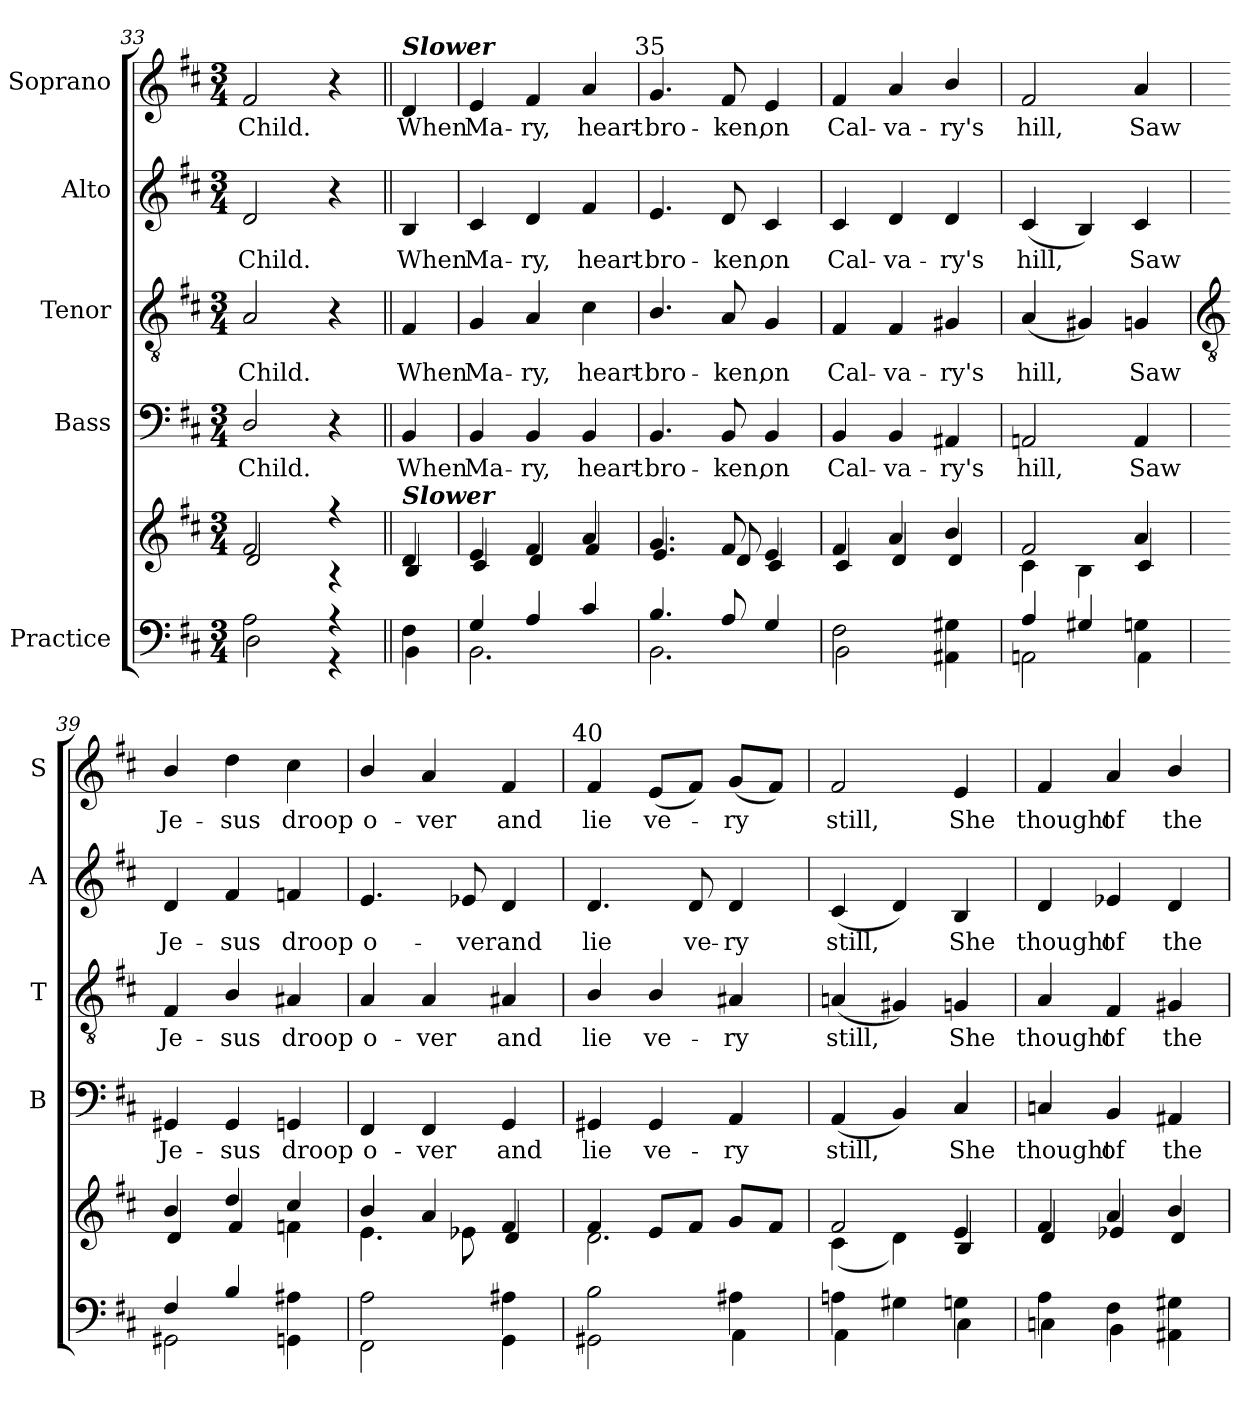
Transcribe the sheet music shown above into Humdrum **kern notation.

**kern	**kern	**kern	**text	**kern	**text	**kern	**text	**kern	**text
*part5	*part5	*part4	*part4	*part3	*part3	*part2	*part2	*part1	*part1
*staff6	*staff5	*staff4	*staff4	*staff3	*staff3	*staff2	*staff2	*staff1	*staff1
*I"Practice	*	*I"Bass	*	*I"Tenor	*	*I"Alto	*	*I"Soprano	*
*	*	*I'B	*	*I'T	*	*I'A	*	*I'S	*
*clefF4	*clefG2	*clefF4	*	*clefGv2	*	*clefG2	*	*clefG2	*
*k[f#c#]	*k[f#c#]	*k[f#c#]	*	*k[f#c#]	*	*k[f#c#]	*	*k[f#c#]	*
*D:	*D:	*D:	*	*D:	*	*D:	*	*D:	*
*M3/4	*M3/4	*M3/4	*	*M3/4	*	*M3/4	*	*M3/4	*
=33	=33	=33	=33	=33	=33	=33	=33	=33	=33
*^	*^	*	*	*	*	*	*	*	*
!	!	!	!	!	!LO:LY:b	!	!LO:LY:b	!	!LO:LY:b	!	!LO:LY:b
2A\	2D\	2f#/	2d/	2D/	Child.	2A	Child.	2d	Child.	2f#	Child.
4r	4r	4r	4r	4r	.	4r	.	4r	.	4r	.
=34||	=34||	=34||	=34||	=34||	=34||	=34||	=34||	=34||	=34||	=34||	=34||
!	!	!	!	!	!	!	!	!	!	!LO:TX:a:Bi:t=Slower	!
!	!	!LO:TX:a:Bi:t=Slower	!	!	!	!	!	!	!	!	!
!	!	!	!	!	!LO:LY:b	!	!LO:LY:b	!	!LO:LY:b	!	!LO:LY:b
4F#\	4BB\	4d/	4B/	4BB	When	4F#	When	4B	When	4d	When
=35	=35	=35	=35	=35	=35	=35	=35	=35	=35	=35	=35
!	!	!	!	!	!LO:LY:b	!	!LO:LY:b	!	!LO:LY:b	!	!LO:LY:b
4G/	2.BB\	4e/	4c#/	4BB	Ma-	4G	Ma-	4c#	Ma-	4e	Ma-
!	!	!	!	!	!LO:LY:b	!	!LO:LY:b	!	!LO:LY:b	!	!LO:LY:b
4A/	.	4f#/	4d/	4BB	-ry,	4A	-ry,	4d	-ry,	4f#	-ry,
!	!	!	!	!	!LO:LY:b	!	!LO:LY:b	!	!LO:LY:b	!	!LO:LY:b
4c#/	.	4a/	4f#/	4BB	heart-	4c#	heart-	4f#	heart-	4a	heart-
=36	=36	=36	=36	=36	=36	=36	=36	=36	=36	=36	=36
!	!	!	!	!	!	!	!	!	!	!LO:TX:a:cj:t=35	!
!	!	!	!	!	!LO:LY:b	!	!LO:LY:b	!	!LO:LY:b	!	!LO:LY:b
4.B/	2.BB\	4.g/	4.e/	4.BB	-bro-	4.B/	-bro-	4.e	-bro-	4.g	-bro-
!	!	!	!	!	!LO:LY:b	!	!LO:LY:b	!	!LO:LY:b	!	!LO:LY:b
8A/	.	8f#/	8d/	8BB	-ken,	8A	-ken,	8d	-ken,	8f#	-ken,
!	!	!	!	!	!LO:LY:b	!	!LO:LY:b	!	!LO:LY:b	!	!LO:LY:b
4G/	.	4e/	4c#/	4BB	on	4G	on	4c#	on	4e	on
=37	=37	=37	=37	=37	=37	=37	=37	=37	=37	=37	=37
!	!	!	!	!	!LO:LY:b	!	!LO:LY:b	!	!LO:LY:b	!	!LO:LY:b
2F#\	2BB\	4f#/	4c#/	4BB	Cal-	4F#	Cal-	4c#	Cal-	4f#	Cal-
!	!	!	!	!	!LO:LY:b	!	!LO:LY:b	!	!LO:LY:b	!	!LO:LY:b
.	.	4a/	4d/	4BB	-va-	4F#	-va-	4d	-va-	4a	-va-
!	!	!	!	!	!LO:LY:b	!	!LO:LY:b	!	!LO:LY:b	!	!LO:LY:b
4ryy	4AA#X\ 4G#X\	4b/	4d/	4AA#X	-ry's	4G#X	-ry's	4d	-ry's	4b/	-ry's
=38	=38	=38	=38	=38	=38	=38	=38	=38	=38	=38	=38
!	!	!	!	!	!LO:LY:b	!	!LO:LY:b	!	!LO:LY:b	!	!LO:LY:b
4A/	2AAn\	2f#/	4c#\	2AAn	hill,	(<4A	hill,	(<4c#	hill,	2f#	hill,
4G#X/	.	.	4B\	.	.	4G#X)	.	4B)	.	.	.
!	!	!	!	!	!LO:LY:b	!	!LO:LY:b	!	!LO:LY:b	!	!LO:LY:b
4Gn\	4AA\	4a/	4c#/	4AA	Saw	4Gn	Saw	4c#	Saw	4a	Saw
!!LO:LB:g=z
=39	=39	=39	=39	=39	=39	=39	=39	=39	=39	=39	=39
*	*	*	*	*	*	*clefGv2	*	*	*	*	*
!	!	!	!	!	!LO:LY:b	!	!LO:LY:b	!	!LO:LY:b	!	!LO:LY:b
4F#/	2GG#X\	4b/	4d/	4GG#X	Je-	4F#	Je-	4d	Je-	4b/	Je-
!	!	!	!	!	!LO:LY:b	!	!LO:LY:b	!	!LO:LY:b	!	!LO:LY:b
4B/	.	4dd/	4f#/	4GG#	-sus	4B/	-sus	4f#	-sus	4dd	-sus
!	!	!	!	!	!LO:LY:b	!	!LO:LY:b	!	!LO:LY:b	!	!LO:LY:b
4A#X\	4GGn\	4cc#/	4fn\	4GGn	droop	4A#X	droop	4fn	droop	4cc#	droop
=40	=40	=40	=40	=40	=40	=40	=40	=40	=40	=40	=40
!	!	!	!	!	!LO:LY:b	!	!LO:LY:b	!	!LO:LY:b	!	!LO:LY:b
2A\	2FF#\	4b/	4.e\	4FF#	o-	4A	o-	4.e	o-	4b/	o-
!	!	!	!	!	!LO:LY:b	!	!LO:LY:b	!	!	!	!LO:LY:b
.	.	4a/	.	4FF#	-ver	4A	-ver	.	.	4a	-ver
!	!	!	!	!	!	!	!	!	!LO:LY:b	!	!
.	.	.	8e-X\	.	.	.	.	8e-X	-ver	.	.
!	!	!	!	!	!LO:LY:b	!	!LO:LY:b	!	!LO:LY:b	!	!LO:LY:b
4A#X\	4GG\	4f#/	4d/	4GG	and	4A#X	and	4d	and	4f#	and
=41	=41	=41	=41	=41	=41	=41	=41	=41	=41	=41	=41
!	!	!	!	!	!	!	!	!	!	!LO:TX:a:cj:t=40	!
!	!	!	!	!	!LO:LY:b	!	!LO:LY:b	!	!LO:LY:b	!	!LO:LY:b
2B\	2GG#X\	4f#/	2.d\	4GG#X	lie	4B/	lie	4.d	lie	4f#	lie
!	!	!	!	!	!LO:LY:b	!	!LO:LY:b	!	!	!	!LO:LY:b
.	.	8e/L	.	4GG#	ve-	4B/	ve-	.	.	(<8eL	ve-
!	!	!	!	!	!	!	!	!	!LO:LY:b	!	!
.	.	8f#/J	.	.	.	.	.	8d	ve-	8f#J)	.
!	!	!	!	!	!LO:LY:b	!	!LO:LY:b	!	!LO:LY:b	!	!LO:LY:b
4A#X\	4AA\	8g/L	.	4AA	-ry	4A#X	-ry	4d	-ry	(<8gL	ry
.	.	8f#/J	.	.	.	.	.	.	.	8f#J)	.
=42	=42	=42	=42	=42	=42	=42	=42	=42	=42	=42	=42
!	!	!	!	!	!LO:LY:b	!	!LO:LY:b	!	!LO:LY:b	!	!LO:LY:b
4An\	4AA\	2f#/	(<4c#\	(<4AA	still,	(<4An	still,	(<4c#	still,	2f#	still,
4G#X\	4ryy	.	4d\)	4BB)	.	4G#X)	.	4d)	.	.	.
!	!	!	!	!	!LO:LY:b	!	!LO:LY:b	!	!LO:LY:b	!	!LO:LY:b
4Gn\	4C#\	4e/	4B/	4C#	She	4Gn	She	4B	She	4e	She
=43	=43	=43	=43	=43	=43	=43	=43	=43	=43	=43	=43
!	!	!	!	!	!LO:LY:b	!	!LO:LY:b	!	!LO:LY:b	!	!LO:LY:b
4A\	4Cn\	4f#/	4d/	4Cn	thought	4A	thought	4d	thought	4f#	thought
!	!	!	!	!	!LO:LY:b	!	!LO:LY:b	!	!LO:LY:b	!	!LO:LY:b
4F#\	4BB\	4a/	4e-X/	4BB	of	4F#	of	4e-X	of	4a	of
!	!	!	!	!	!LO:LY:b	!	!LO:LY:b	!	!LO:LY:b	!	!LO:LY:b
4ryy	4AA#X\ 4G#X\	4b/	4d/	4AA#X	the	4G#X	the	4d	the	4b/	the
*v	*v	*	*	*	*	*	*	*	*	*	*
*	*v	*v	*	*	*	*	*	*	*	*
=	=	=	=	=	=	=	=	=	=
*-	*-	*-	*-	*-	*-	*-	*-	*-	*-
